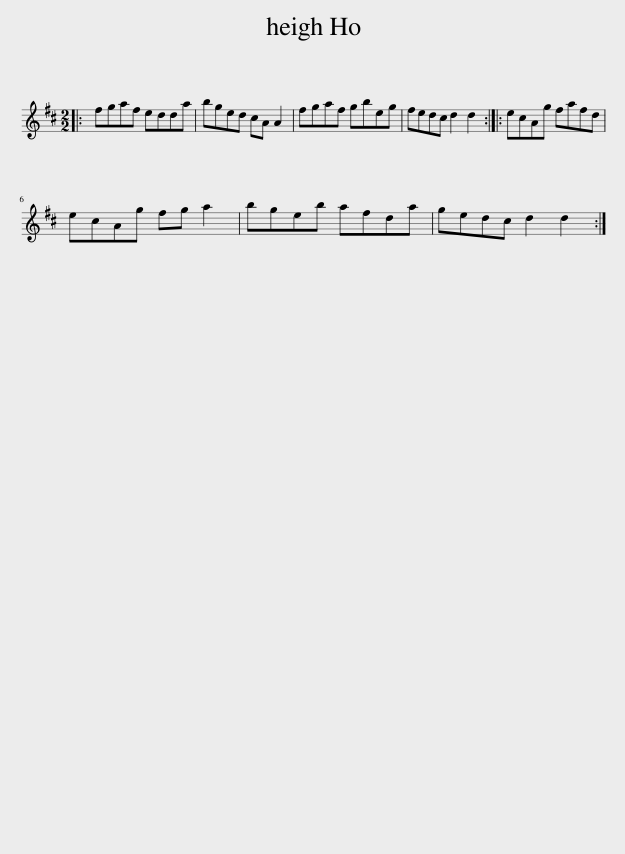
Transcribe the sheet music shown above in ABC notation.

X:1
L:1/8
M:2/2
I:linebreak $
K:D
V:1 treble
V:1
|: fgaf edda | bged cA A2 | fgaf gbeg | fedc d2 d2 :: ecAg fafd |$ %5
 ecAg fg a2 | bgeb afda | gedc d2 d2 :| %8
